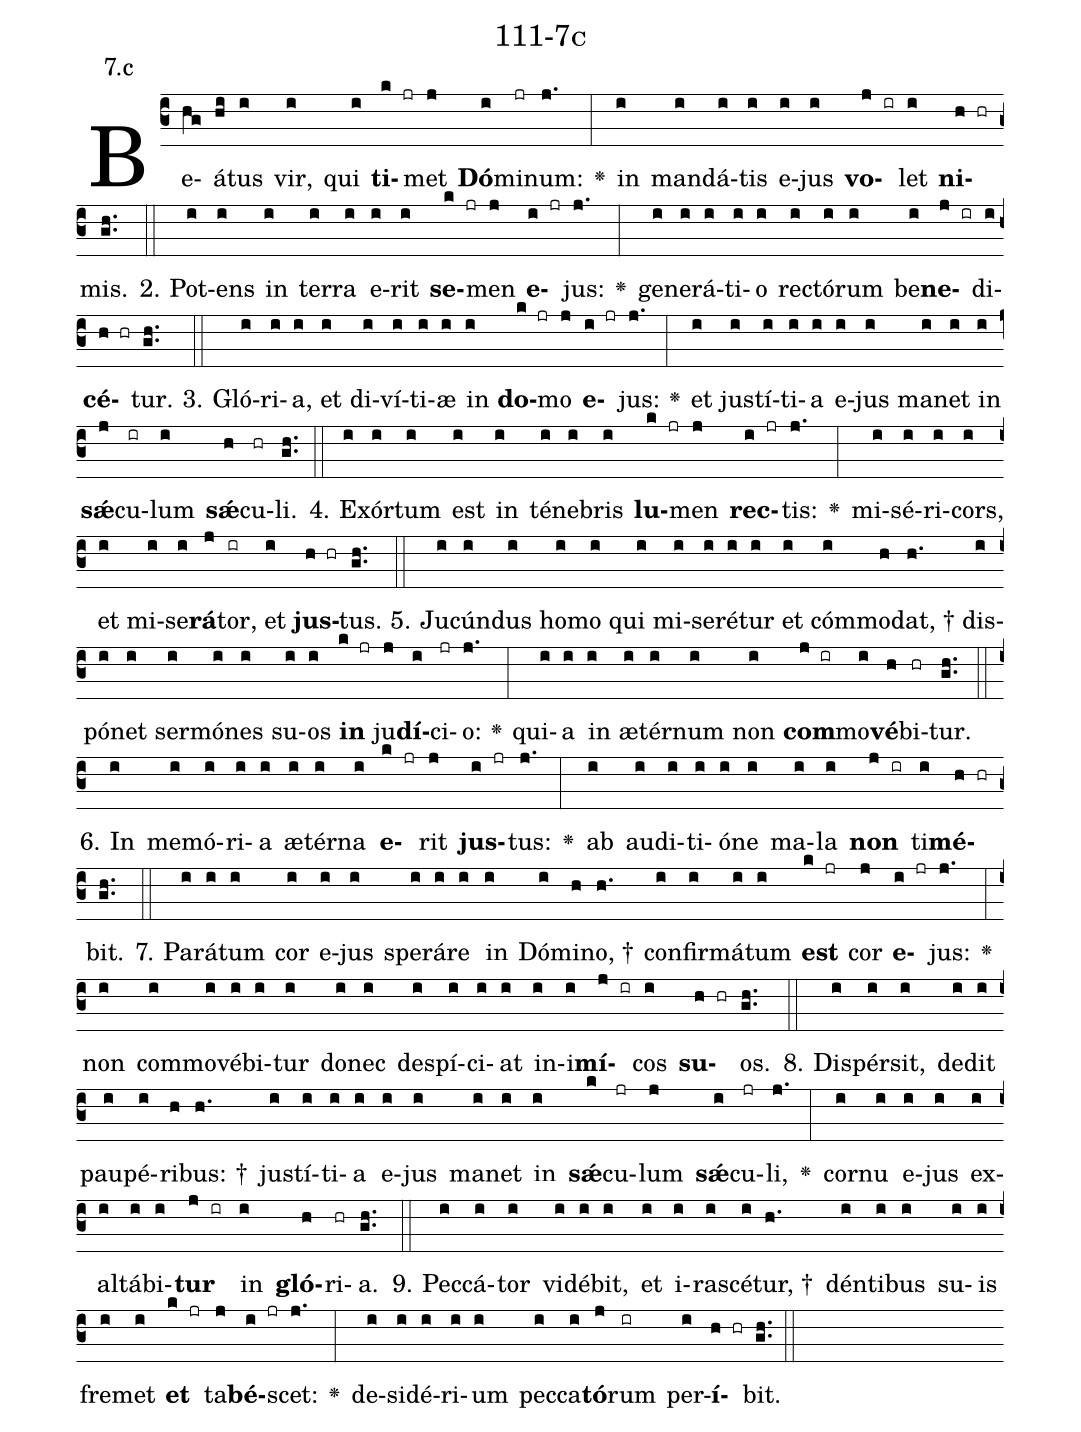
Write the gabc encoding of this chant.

name: 111-7c;
annotation: 7.c;
%%
(c3)Be(hg)á(hi)tus(i) vir,(i) qui(i) <b>ti</b>(k jr)met(j) <b>Dó</b>(i)mi(jr)num:(j.) <v>\greheightstar</v>(:) in(i) man(i)dá(i)tis(i) e(i)jus(i) <b>vo</b>(j ir)let(i) <b>ni</b>(h hr)mis.(gh..) (::)
2. Pot(i)ens(i) in(i) ter(i)ra(i) e(i)rit(i) <b>se</b>(k jr)men(j) <b>e</b>(i jr)jus:(j.) <v>\greheightstar</v>(:) ge(i)ne(i)rá(i)ti(i)o(i) rec(i)tó(i)rum(i) be(i)<b>ne</b>(j ir)di(i)<b>cé</b>(h hr)tur.(gh..) (::)
3. Gló(i)ri(i)a,(i) et(i) di(i)ví(i)ti(i)æ(i) in(i) <b>do</b>(k jr)mo(j) <b>e</b>(i jr)jus:(j.) <v>\greheightstar</v>(:) et(i) jus(i)tí(i)ti(i)a(i) e(i)jus(i) ma(i)net(i) in(i) <b>sǽ</b>(j)cu(ir)lum(i) <b>sǽ</b>(h)cu(hr)li.(gh..) (::)
4. Ex(i)ór(i)tum(i) est(i) in(i) té(i)ne(i)bris(i) <b>lu</b>(k jr)men(j) <b>rec</b>(i jr)tis:(j.) <v>\greheightstar</v>(:) mi(i)sé(i)ri(i)cors,(i) et(i) mi(i)se(i)<b>rá</b>(j)tor,(ir) et(i) <b>jus</b>(h hr)tus.(gh..) (::)
5. Ju(i)cún(i)dus(i) ho(i)mo(i) qui(i) mi(i)se(i)ré(i)tur(i) et(i) cóm(i)mo(h)dat, †(h.) dis(i)pó(i)net(i) ser(i)mó(i)nes(i) su(i)os(i) <b>in</b>(k jr) ju(j)<b>dí</b>(i)ci(jr)o:(j.) <v>\greheightstar</v>(:) qui(i)a(i) in(i) æ(i)tér(i)num(i) non(i) <b>com</b>(j ir)mo(i)<b>vé</b>(h)bi(hr)tur.(gh..) (::)
6. In(i) me(i)mó(i)ri(i)a(i) æ(i)tér(i)na(i) <b>e</b>(k jr)rit(j) <b>jus</b>(i jr)tus:(j.) <v>\greheightstar</v>(:) ab(i) au(i)di(i)ti(i)ó(i)ne(i) ma(i)la(i) <b>non</b>(j ir) ti(i)<b>mé</b>(h hr)bit.(gh..) (::)
7. Pa(i)rá(i)tum(i) cor(i) e(i)jus(i) spe(i)rá(i)re(i) in(i) Dó(i)mi(h)no, †(h.) con(i)fir(i)má(i)tum(i) <b>est</b>(k jr) cor(j) <b>e</b>(i jr)jus:(j.) <v>\greheightstar</v>(:) non(i) com(i)mo(i)vé(i)bi(i)tur(i) do(i)nec(i) de(i)spí(i)ci(i)at(i) in(i)i(i)<b>mí</b>(j ir)cos(i) <b>su</b>(h hr)os.(gh..) (::)
8. Di(i)spér(i)sit,(i) de(i)dit(i) pau(i)pé(i)ri(h)bus: †(h.) jus(i)tí(i)ti(i)a(i) e(i)jus(i) ma(i)net(i) in(i) <b>sǽ</b>(k)cu(jr)lum(j) <b>sǽ</b>(i)cu(jr)li,(j.) <v>\greheightstar</v>(:) cor(i)nu(i) e(i)jus(i) ex(i)al(i)tá(i)bi(i)<b>tur</b>(j ir) in(i) <b>gló</b>(h)ri(hr)a.(gh..) (::)
9. Pec(i)cá(i)tor(i) vi(i)dé(i)bit,(i) et(i) i(i)ra(i)scé(i)tur, †(h.) dén(i)ti(i)bus(i) su(i)is(i) fre(i)met(i) <b>et</b>(k jr) ta(j)<b>bé</b>(i jr)scet:(j.) <v>\greheightstar</v>(:) de(i)si(i)dé(i)ri(i)um(i) pec(i)ca(i)<b>tó</b>(j)rum(ir) per(i)<b>í</b>(h hr)bit.(gh..) (::)
